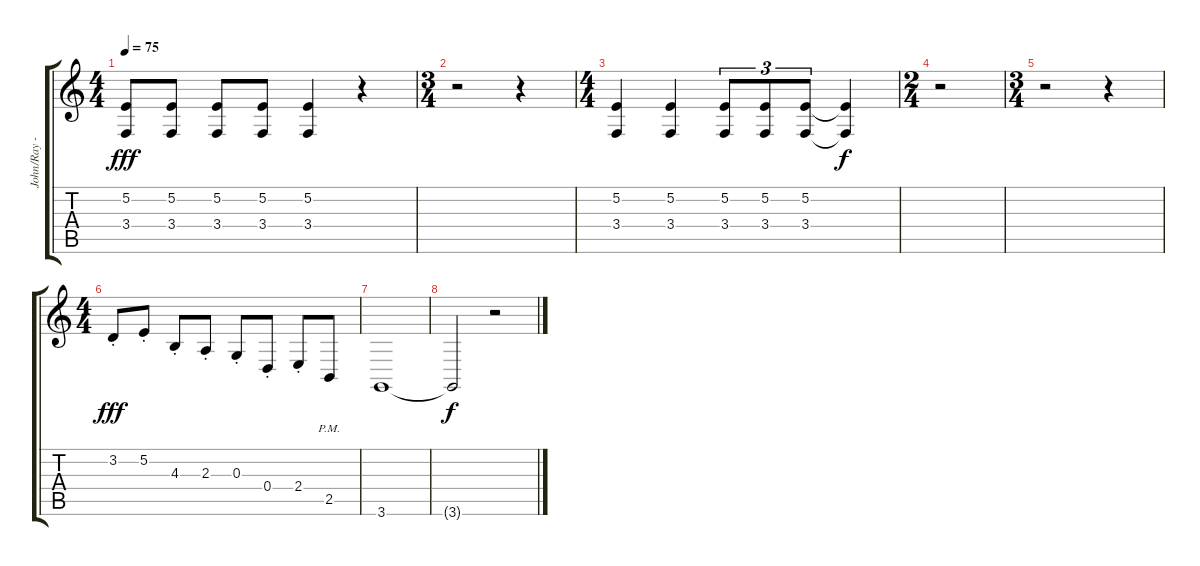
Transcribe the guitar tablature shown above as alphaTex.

\track ("John/Ray - Vocals" "John/Ray -") {instrument voiceoohs}
\staff {score tabs}
\tuning (E4 B3 G3 D3 A2 E2) {hide}
\ts (4 4)
\tempo 75
\clef g2
\ks c
(5.2 3.4).8{dy fff volume 14 instrument brasssection} (5.2 3.4).8 (5.2 3.4).8 (5.2 3.4).8 (5.2 3.4).4 r.4 |
\ts (3 4)
r.2 r.4 |
\ts (4 4)
(5.2 3.4).4 (5.2 3.4).4 (5.2 3.4).8{tu (3 2)} (5.2 3.4).8{tu (3 2)} (5.2 3.4).8{tu (3 2)} (5.2{t} 3.4{t}).4{dy f} |
\ts (2 4)
r.2 |
\ts (3 4)
r.2 r.4 |
\ts (4 4)
3.2{st}.8{dy fff} 5.2{st}.8 4.3{st}.8 2.3{st}.8 0.3{st}.8 0.4{st}.8 2.4{st}.8 2.5{pm}.8 |
3.6.1 |
3.6{t}.2{dy f} r.2
